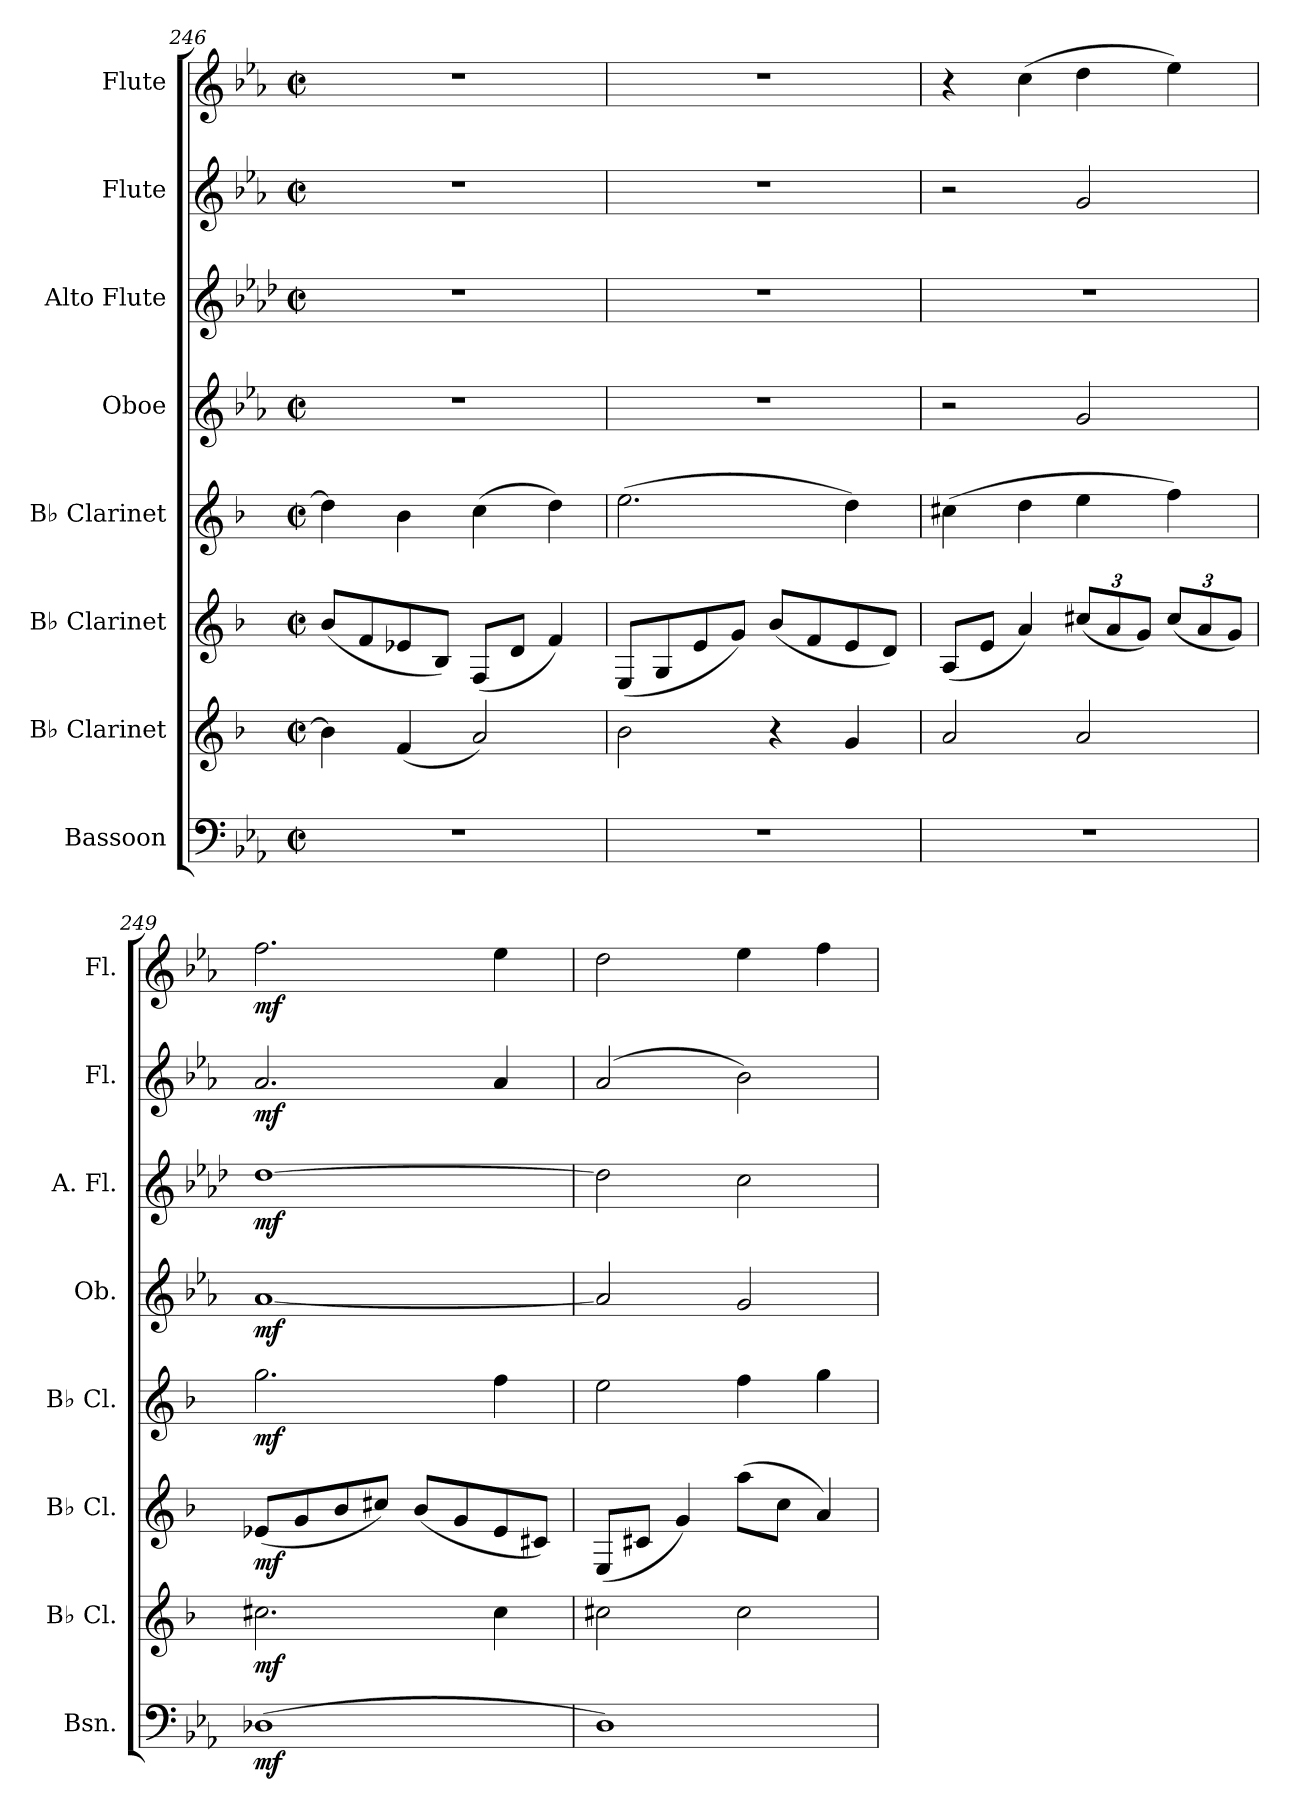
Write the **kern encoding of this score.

**kern	**dynam	**kern	**dynam	**kern	**dynam	**kern	**dynam	**kern	**dynam	**kern	**dynam	**kern	**dynam	**kern	**dynam
*part8	*part8	*part7	*part7	*part6	*part6	*part5	*part5	*part4	*part4	*part3	*part3	*part2	*part2	*part1	*part1
*staff8	*staff8	*staff7	*staff7	*staff6	*staff6	*staff5	*staff5	*staff4	*staff4	*staff3	*staff3	*staff2	*staff2	*staff1	*staff1
*I"Bassoon	*	*I"B♭ Clarinet	*	*I"B♭ Clarinet	*	*I"B♭ Clarinet	*	*I"Oboe	*	*I"Alto Flute	*	*I"Flute	*	*I"Flute	*
*I'Bsn.	*	*I'B♭ Cl.	*	*I'B♭ Cl.	*	*I'B♭ Cl.	*	*I'Ob.	*	*I'A. Fl.	*	*I'Fl.	*	*I'Fl.	*
*clefF4	*	*clefG2	*	*clefG2	*	*clefG2	*	*clefG2	*	*clefG2	*	*clefG2	*	*clefG2	*
*	*	*ITrd1c2	*	*ITrd1c2	*	*ITrd1c2	*	*	*	*ITrd3c5	*	*	*	*	*
*k[b-e-a-]	*	*k[b-e-a-]	*	*k[b-e-a-]	*	*k[b-e-a-]	*	*k[b-e-a-]	*	*k[b-e-a-]	*	*k[b-e-a-]	*	*k[b-e-a-]	*
*M2/2	*	*M2/2	*	*M2/2	*	*M2/2	*	*M2/2	*	*M2/2	*	*M2/2	*	*M2/2	*
*met(c|)	*	*met(c|)	*	*met(c|)	*	*met(c|)	*	*met(c|)	*	*met(c|)	*	*met(c|)	*	*met(c|)	*
=246	=246	=246	=246	=246	=246	=246	=246	=246	=246	=246	=246	=246	=246	=246	=246
1r	.	4a-\]	.	(<8a-/L	.	4cc\]	.	1r	.	1r	.	1r	.	1r	.
.	.	.	.	8e-/	.	.	.	.	.	.	.	.	.	.	.
.	.	(<4e-/	.	8d-X/	.	4a-\	.	.	.	.	.	.	.	.	.
.	.	.	.	8A-/J)	.	.	.	.	.	.	.	.	.	.	.
.	.	2g/)	.	(<8E-/L	.	(>4b-\	.	.	.	.	.	.	.	.	.
.	.	.	.	8c/J	.	.	.	.	.	.	.	.	.	.	.
.	.	.	.	4e-/)	.	4cc\)	.	.	.	.	.	.	.	.	.
=247	=247	=247	=247	=247	=247	=247	=247	=247	=247	=247	=247	=247	=247	=247	=247
1r	.	2a-\	.	(<8D/L	.	(>2.dd\	.	1r	.	1r	.	1r	.	1r	.
.	.	.	.	8F/	.	.	.	.	.	.	.	.	.	.	.
.	.	.	.	8d/	.	.	.	.	.	.	.	.	.	.	.
.	.	.	.	8f/J)	.	.	.	.	.	.	.	.	.	.	.
.	.	4r	.	(<8a-/L	.	.	.	.	.	.	.	.	.	.	.
.	.	.	.	8e-/	.	.	.	.	.	.	.	.	.	.	.
.	.	4f/	.	8d/	.	4cc\)	.	.	.	.	.	.	.	.	.
.	.	.	.	8c/J)	.	.	.	.	.	.	.	.	.	.	.
=248	=248	=248	=248	=248	=248	=248	=248	=248	=248	=248	=248	=248	=248	=248	=248
1r	.	2g/	.	(<8G/L	.	(>4bn\	.	2r	.	1r	.	2r	.	4r	.
.	.	.	.	8d/J	.	.	.	.	.	.	.	.	.	.	.
.	.	.	.	4g/)	.	4cc\	.	.	.	.	.	.	.	(>4cc\	.
*	*	*	*	*Xbrackettup	*	*	*	*	*	*	*	*	*	*	*
.	.	2g/	.	(<12bn/L	.	4dd\	.	2g/	.	.	.	2g/	.	4dd\	.
.	.	.	.	12g/	.	.	.	.	.	.	.	.	.	.	.
.	.	.	.	12f/J)	.	.	.	.	.	.	.	.	.	.	.
.	.	.	.	(<12b/L	.	4ee-\)	.	.	.	.	.	.	.	4ee-\)	.
.	.	.	.	12g/	.	.	.	.	.	.	.	.	.	.	.
.	.	.	.	12f/J)	.	.	.	.	.	.	.	.	.	.	.
=249	=249	=249	=249	=249	=249	=249	=249	=249	=249	=249	=249	=249	=249	=249	=249
!	!LO:DY:b	!	!LO:DY:b	!	!LO:DY:b	!	!LO:DY:b	!	!LO:DY:b	!	!LO:DY:b	!	!LO:DY:b	!	!LO:DY:b
(>1D-X	mf	2.bn\	mf	(<8d-X/L	mf	2.ff\	mf	[1a-	mf	[1a-	mf	2.a-/	mf	2.ff\	mf
.	.	.	.	8f/	.	.	.	.	.	.	.	.	.	.	.
.	.	.	.	8a-/	.	.	.	.	.	.	.	.	.	.	.
.	.	.	.	8bn/J)	.	.	.	.	.	.	.	.	.	.	.
.	.	.	.	(<8a-/L	.	.	.	.	.	.	.	.	.	.	.
.	.	.	.	8f/	.	.	.	.	.	.	.	.	.	.	.
.	.	4b\	.	8d-/	.	4ee-\	.	.	.	.	.	4a-/	.	4ee-\	.
.	.	.	.	8Bn/J)	.	.	.	.	.	.	.	.	.	.	.
=250	=250	=250	=250	=250	=250	=250	=250	=250	=250	=250	=250	=250	=250	=250	=250
1D)	.	2bn\	.	(<8D/L	.	2dd\	.	2a-/]	.	2a-\]	.	(>2a-/	.	2dd\	.
.	.	.	.	8Bn/J	.	.	.	.	.	.	.	.	.	.	.
.	.	.	.	4f/)	.	.	.	.	.	.	.	.	.	.	.
.	.	2b\	.	(>8gg\L	.	4ee-\	.	2g/	.	2g\	.	2b-\)	.	4ee-\	.
.	.	.	.	8b-\J	.	.	.	.	.	.	.	.	.	.	.
.	.	.	.	4g/)	.	4ff\	.	.	.	.	.	.	.	4ff\	.
=	=	=	=	=	=	=	=	=	=	=	=	=	=	=	=
*-	*-	*-	*-	*-	*-	*-	*-	*-	*-	*-	*-	*-	*-	*-	*-
